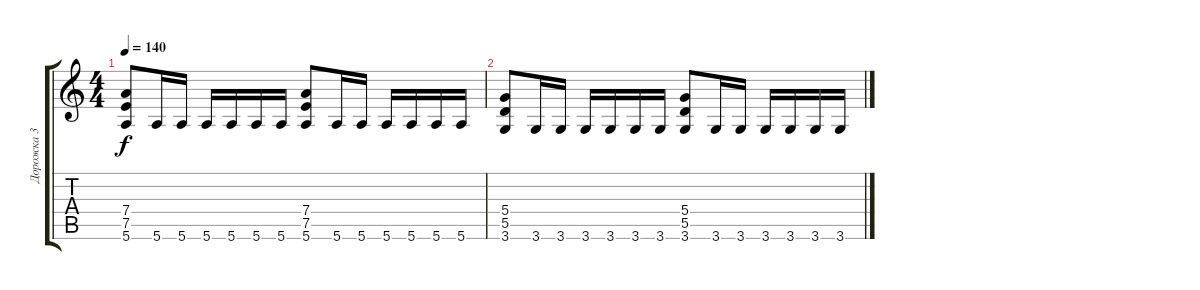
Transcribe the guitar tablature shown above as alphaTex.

\track ("Дорожка 3" "Дорожка 3") {instrument distortionguitar}
\staff {score tabs}
\tuning (E4 B3 G3 D3 A2 E2) {hide}
\ts (4 4)
\tempo 140
\clef g2
\ks c
(7.4 7.5 5.6).8{dy f} 5.6.16 5.6.16 5.6.16 5.6.16 5.6.16 5.6.16 (7.4 7.5 5.6).8 5.6.16 5.6.16 5.6.16 5.6.16 5.6.16 5.6.16 |
(5.4 5.5 3.6).8 3.6.16 3.6.16 3.6.16 3.6.16 3.6.16 3.6.16 (5.4 5.5 3.6).8 3.6.16 3.6.16 3.6.16 3.6.16 3.6.16 3.6.16
